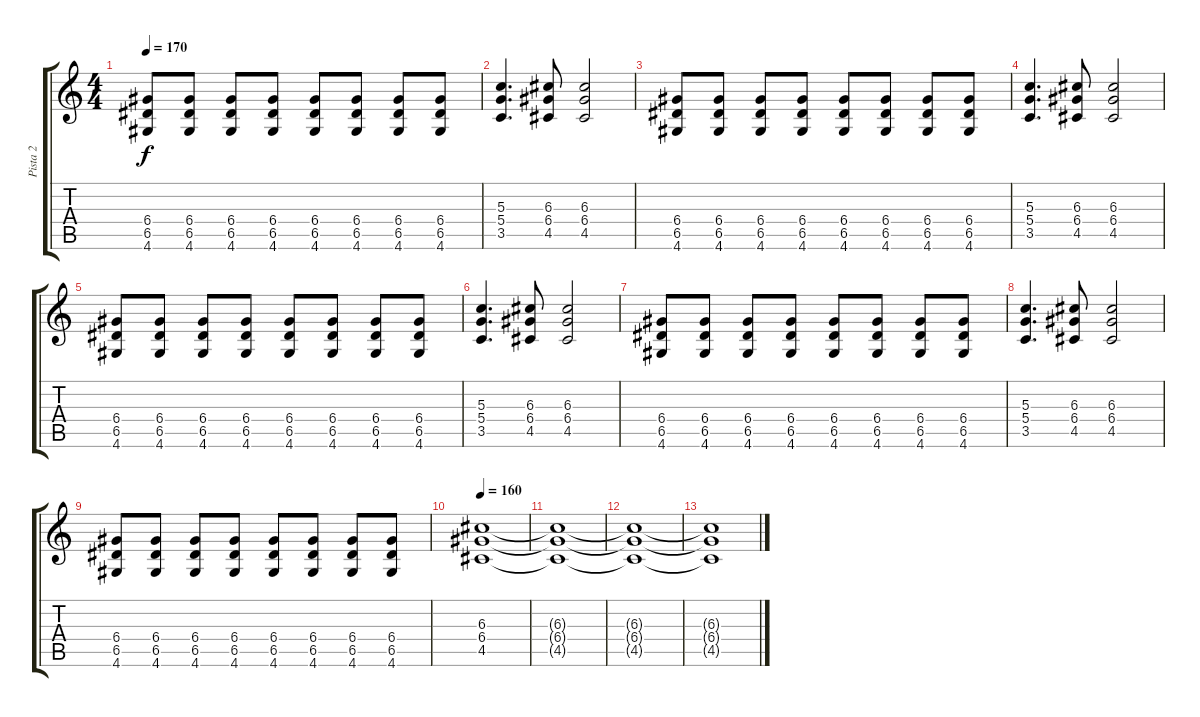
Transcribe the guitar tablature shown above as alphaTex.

\track ("Pista 2" "Pista 2") {instrument overdrivenguitar}
\staff {score tabs}
\tuning (E4 B3 G3 D3 A2 E2) {hide}
\ts (4 4)
\tempo 170
\clef g2
\ks c
(6.4 6.5 4.6).8{dy f} (6.4 6.5 4.6).8 (6.4 6.5 4.6).8 (6.4 6.5 4.6).8 (6.4 6.5 4.6).8 (6.4 6.5 4.6).8 (6.4 6.5 4.6).8 (6.4 6.5 4.6).8 |
(5.3 5.4 3.5).4{d} (6.3 6.4 4.5).8 (6.3 6.4 4.5).2 |
(6.4 6.5 4.6).8 (6.4 6.5 4.6).8 (6.4 6.5 4.6).8 (6.4 6.5 4.6).8 (6.4 6.5 4.6).8 (6.4 6.5 4.6).8 (6.4 6.5 4.6).8 (6.4 6.5 4.6).8 |
(5.3 5.4 3.5).4{d} (6.3 6.4 4.5).8 (6.3 6.4 4.5).2 |
(6.4 6.5 4.6).8 (6.4 6.5 4.6).8 (6.4 6.5 4.6).8 (6.4 6.5 4.6).8 (6.4 6.5 4.6).8 (6.4 6.5 4.6).8 (6.4 6.5 4.6).8 (6.4 6.5 4.6).8 |
(5.3 5.4 3.5).4{d} (6.3 6.4 4.5).8 (6.3 6.4 4.5).2 |
(6.4 6.5 4.6).8 (6.4 6.5 4.6).8 (6.4 6.5 4.6).8 (6.4 6.5 4.6).8 (6.4 6.5 4.6).8 (6.4 6.5 4.6).8 (6.4 6.5 4.6).8 (6.4 6.5 4.6).8 |
(5.3 5.4 3.5).4{d} (6.3 6.4 4.5).8 (6.3 6.4 4.5).2 |
(6.4 6.5 4.6).8 (6.4 6.5 4.6).8 (6.4 6.5 4.6).8 (6.4 6.5 4.6).8 (6.4 6.5 4.6).8 (6.4 6.5 4.6).8 (6.4 6.5 4.6).8 (6.4 6.5 4.6).8 |
\tempo 160
(6.3 6.4 4.5).1{volume 0} |
(6.3{t} 6.4{t} 4.5{t}).1 |
(6.3{t} 6.4{t} 4.5{t}).1 |
(6.3{t} 6.4{t} 4.5{t}).1
